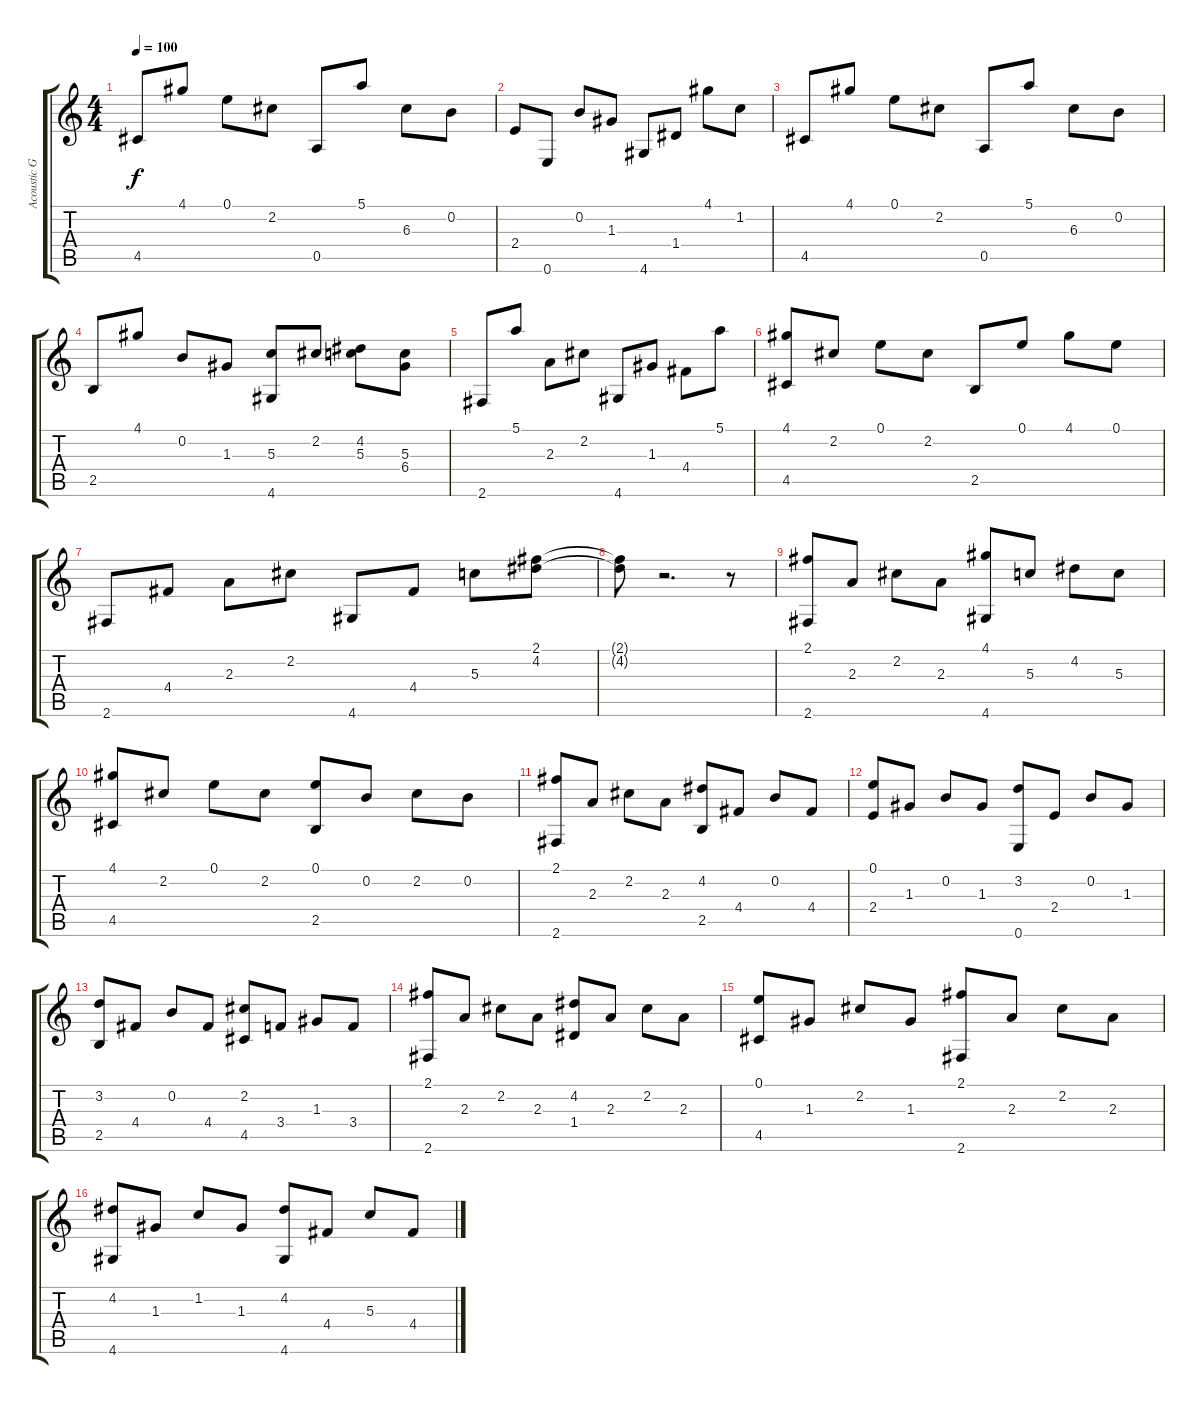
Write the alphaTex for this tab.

\track ("Acoustic Guitar (Steel)" "Acoustic G") {instrument acousticguitarsteel}
\staff {score tabs}
\tuning (E4 B3 G3 D3 A2 E2) {hide}
\ts (4 4)
\tempo 100
\clef g2
\ks c
4.5.8{dy f} 4.1.8 0.1.8 2.2.8 0.5.8 5.1.8 6.3.8 0.2.8 |
2.4.8 0.6.8 0.2.8 1.3.8 4.6.8 1.4.8 4.1.8 1.2.8 |
4.5.8 4.1.8 0.1.8 2.2.8 0.5.8 5.1.8 6.3.8 0.2.8 |
2.5.8 4.1.8 0.2.8 1.3.8 (5.3 4.6).8 2.2.8 (4.2 5.3).8 (5.3 6.4).8 |
2.6.8 5.1.8 2.3.8 2.2.8 4.6.8 1.3.8 4.4.8 5.1.8 |
(4.1 4.5).8 2.2.8 0.1.8 2.2.8 2.5.8 0.1.8 4.1.8 0.1.8 |
2.6.8 4.4.8 2.3.8 2.2.8 4.6.8 4.4.8 5.3.8 (2.1 4.2).8 |
(2.1{t} 4.2{t}).8 r.2{d} r.8 |
(2.1 2.6).8 2.3.8 2.2.8 2.3.8 (4.1 4.6).8 5.3.8 4.2.8 5.3.8 |
(4.1 4.5).8 2.2.8 0.1.8 2.2.8 (0.1 2.5).8 0.2.8 2.2.8 0.2.8 |
(2.1 2.6).8 2.3.8 2.2.8 2.3.8 (4.2 2.5).8 4.4.8 0.2.8 4.4.8 |
(0.1 2.4).8 1.3.8 0.2.8 1.3.8 (3.2 0.6).8 2.4.8 0.2.8 1.3.8 |
(3.2 2.5).8 4.4.8 0.2.8 4.4.8 (2.2 4.5).8 3.4.8 1.3.8 3.4.8 |
(2.1 2.6).8 2.3.8 2.2.8 2.3.8 (4.2 1.4).8 2.3.8 2.2.8 2.3.8 |
(0.1 4.5).8 1.3.8 2.2.8 1.3.8 (2.1 2.6).8 2.3.8 2.2.8 2.3.8 |
(4.2 4.6).8 1.3.8 1.2.8 1.3.8 (4.2 4.6).8 4.4.8 5.3.8 4.4.8
